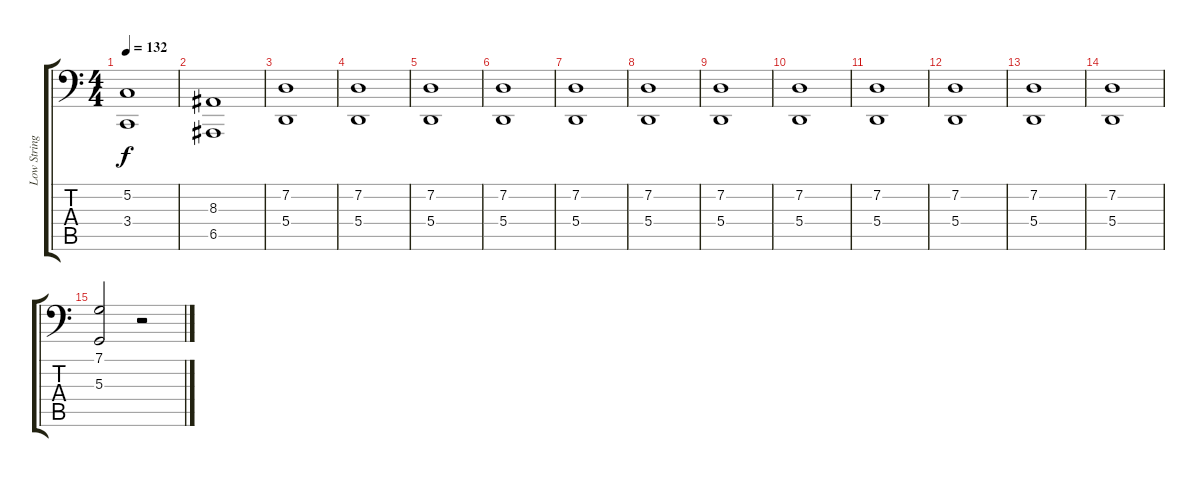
\track ("Low Strings" "Low String") {instrument stringensemble1}
\staff {score tabs}
\tuning (C3 G2 D2 A1 E1 B0) {hide}
\ts (4 4)
\tempo 132
\clef f4
\ks c
(5.2 3.4).1{dy f} |
(8.3 6.5).1 |
(7.2 5.4).1 |
(7.2 5.4).1 |
(7.2 5.4).1 |
(7.2 5.4).1 |
(7.2 5.4).1 |
(7.2 5.4).1 |
(7.2 5.4).1 |
(7.2 5.4).1 |
(7.2 5.4).1 |
(7.2 5.4).1 |
(7.2 5.4).1 |
(7.2 5.4).1 |
(7.1 5.3).2 r.2
